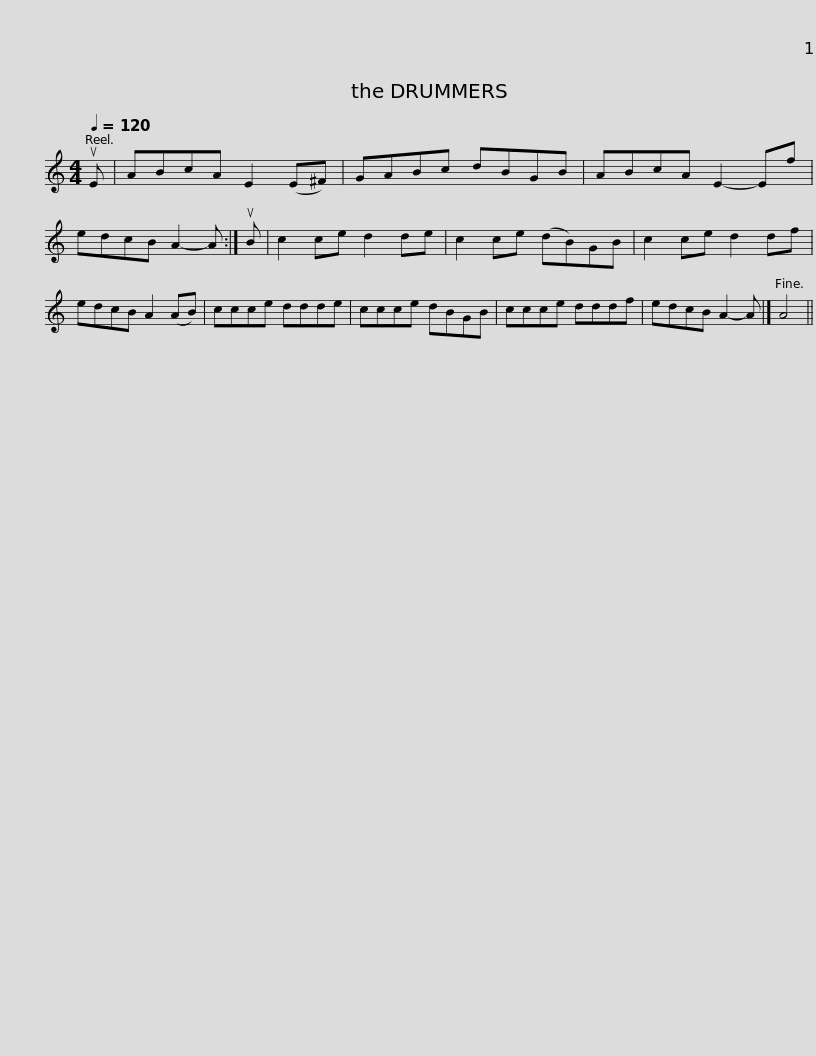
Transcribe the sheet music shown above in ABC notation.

X:1
L:1/8
Q:1/4=120
M:4/4
I:linebreak $
K:C
V:1 treble
V:1
 uE | ABcA E2 (E^F) | GABc dBGB | ABcA E2- Ef | edcB A2- A :| %5
 uB | c2 ce d2 de |$ c2 ce (dB)GB | c2 ce d2 df | edcB A2 (AB) | %10
 ccce ddde | ccce dBGB | ccce dddf |$ edcB A2- A |] A4 || %15
